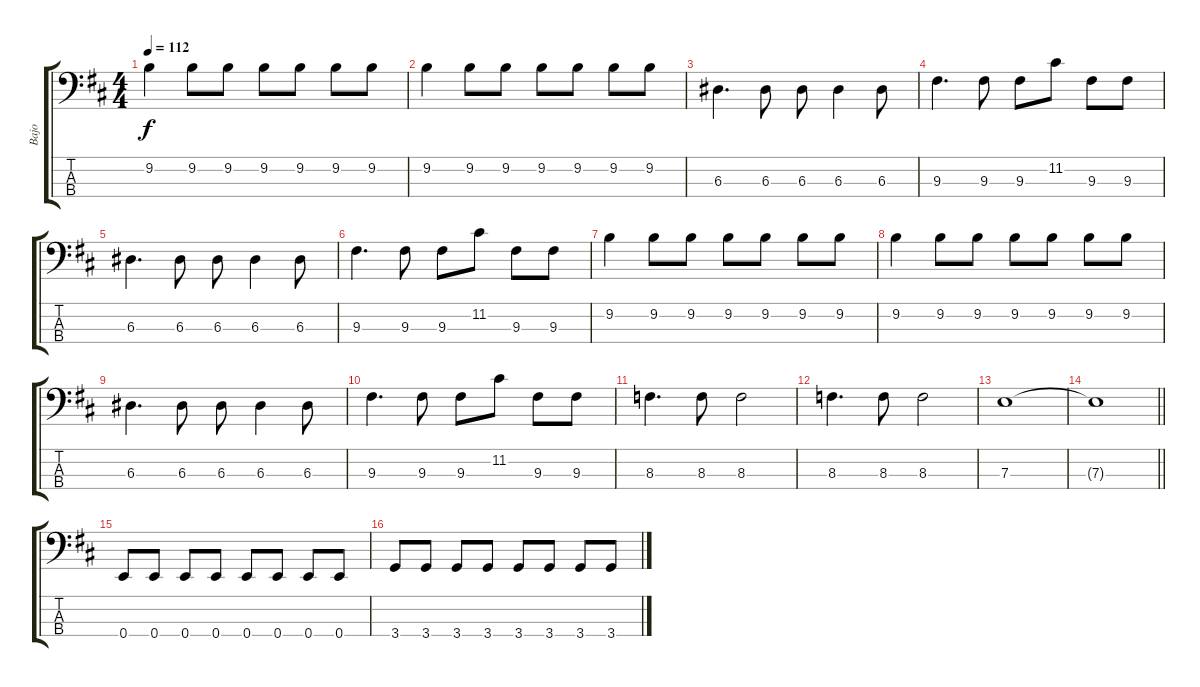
\track ("Bajo" "Bajo") {instrument electricbasspick}
\staff {score tabs}
\tuning (G2 D2 A1 E1) {hide}
\ts (4 4)
\tempo 112
\clef f4
\ks d
9.2.4{dy f} 9.2.8 9.2.8 9.2.8 9.2.8 9.2.8 9.2.8 |
9.2.4 9.2.8 9.2.8 9.2.8 9.2.8 9.2.8 9.2.8 |
6.3.4{d} 6.3.8 6.3.8 6.3.4 6.3.8 |
9.3.4{d} 9.3.8 9.3.8 11.2.8 9.3.8 9.3.8 |
6.3.4{d} 6.3.8 6.3.8 6.3.4 6.3.8 |
9.3.4{d} 9.3.8 9.3.8 11.2.8 9.3.8 9.3.8 |
9.2.4 9.2.8 9.2.8 9.2.8 9.2.8 9.2.8 9.2.8 |
9.2.4 9.2.8 9.2.8 9.2.8 9.2.8 9.2.8 9.2.8 |
6.3.4{d} 6.3.8 6.3.8 6.3.4 6.3.8 |
9.3.4{d} 9.3.8 9.3.8 11.2.8 9.3.8 9.3.8 |
8.3.4{d} 8.3.8 8.3.2 |
8.3.4{d} 8.3.8 8.3.2 |
7.3.1 |
\barLineRight lightlight
7.3{t}.1 |
0.4.8 0.4.8 0.4.8 0.4.8 0.4.8 0.4.8 0.4.8 0.4.8 |
3.4.8 3.4.8 3.4.8 3.4.8 3.4.8 3.4.8 3.4.8 3.4.8
